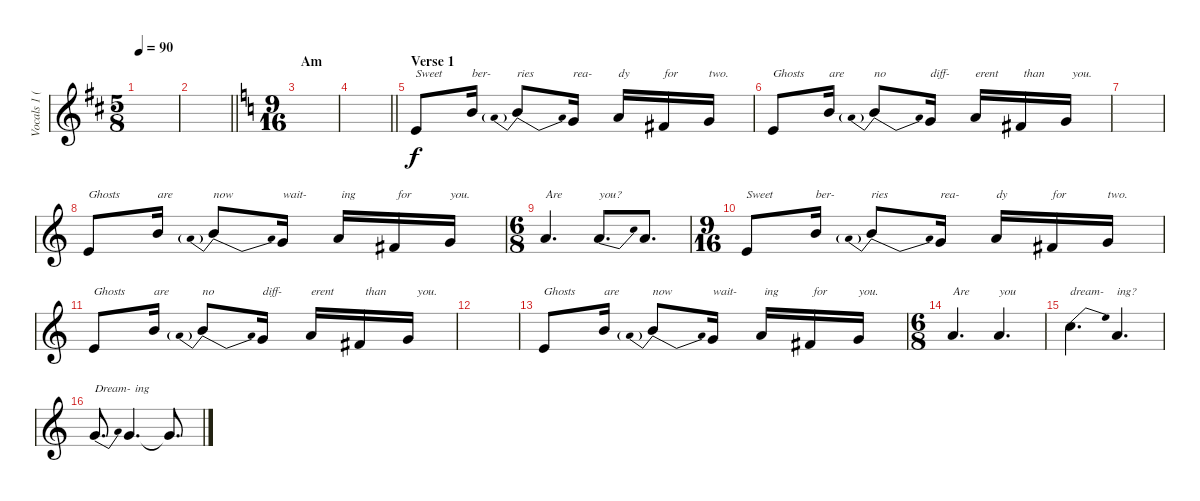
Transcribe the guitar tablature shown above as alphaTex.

\track ("Vocals 1 (Tankian)" "Vocals 1 (") {instrument electricguitarclean}
\staff {score}
\tuning (E4 B3 G3 D3 A2 E2) {hide}
\ts (5 8)
\tempo 90
\clef g2
\ks bminor
|
\barLineRight lightlight
|
\ts (9 16)
\section ("" "Am")
\ks aminor
|
\barLineRight lightlight
|
\section ("" "Verse 1")
2.4.8{txt "Sweet"} 4.3.16{txt "ber-"} 7.4{be (prebendrelease 0 4 60 0)}.8{txt "ries"} 5.4.16{txt "rea-"} 2.3.16{txt "dy"} 4.4.16{txt "for"} 5.4.16{txt "two."} |
2.4.8{txt "Ghosts"} 4.3.16{txt "are"} 7.4{be (prebendrelease 0 4 60 0)}.8{txt "no"} 5.4.16{txt "diff-"} 2.3.16{txt "erent"} 4.4.16{txt " than"} 5.4.16{txt "  you."} |
|
2.4.8{txt "Ghosts"} 4.3.16{txt "are"} 7.4{be (prebendrelease 0 4 60 0)}.8{txt "now"} 5.4.16{txt "wait-"} 2.3.16{txt " ing"} 4.4.16{txt " for"} 5.4.16{txt "you."} |
\ts (6 8)
7.4.4{d txt "Are"} 7.4{be (bend 0 0 60 6)}.8{d txt "you?"} 7.4.8{d} |
\ts (9 16)
2.4.8{txt "Sweet"} 4.3.16{txt "ber-"} 7.4{be (prebendrelease 0 4 60 0)}.8{txt "ries"} 5.4.16{txt "rea-"} 2.3.16{txt "dy"} 4.4.16{txt "for"} 5.4.16{txt "two."} |
2.4.8{txt "Ghosts"} 4.3.16{txt "are"} 7.4{be (prebendrelease 0 4 60 0)}.8{txt "no"} 5.4.16{txt "diff-"} 2.3.16{txt "erent"} 4.4.16{txt "  than"} 5.4.16{txt "   you."} |
|
2.4.8{txt "Ghosts"} 4.3.16{txt "are"} 7.4{be (prebendrelease 0 4 60 0)}.8{txt "now"} 5.4.16{txt "wait-"} 2.3.16{txt " ing"} 4.4.16{txt " for"} 5.4.16{txt "you."} |
\ts (6 8)
7.4.4{d txt "Are"} 7.4.4{d txt "you"} |
10.4{be (bend 0 0 60 8)}.4{d txt "dream-"} 7.4.4{d txt "ing?"} |
5.4{be (bend 0 0 60 4)}.8{d txt "Dream-"} 5.4.4{d txt "  ing"} 5.4{t}.8{d}
